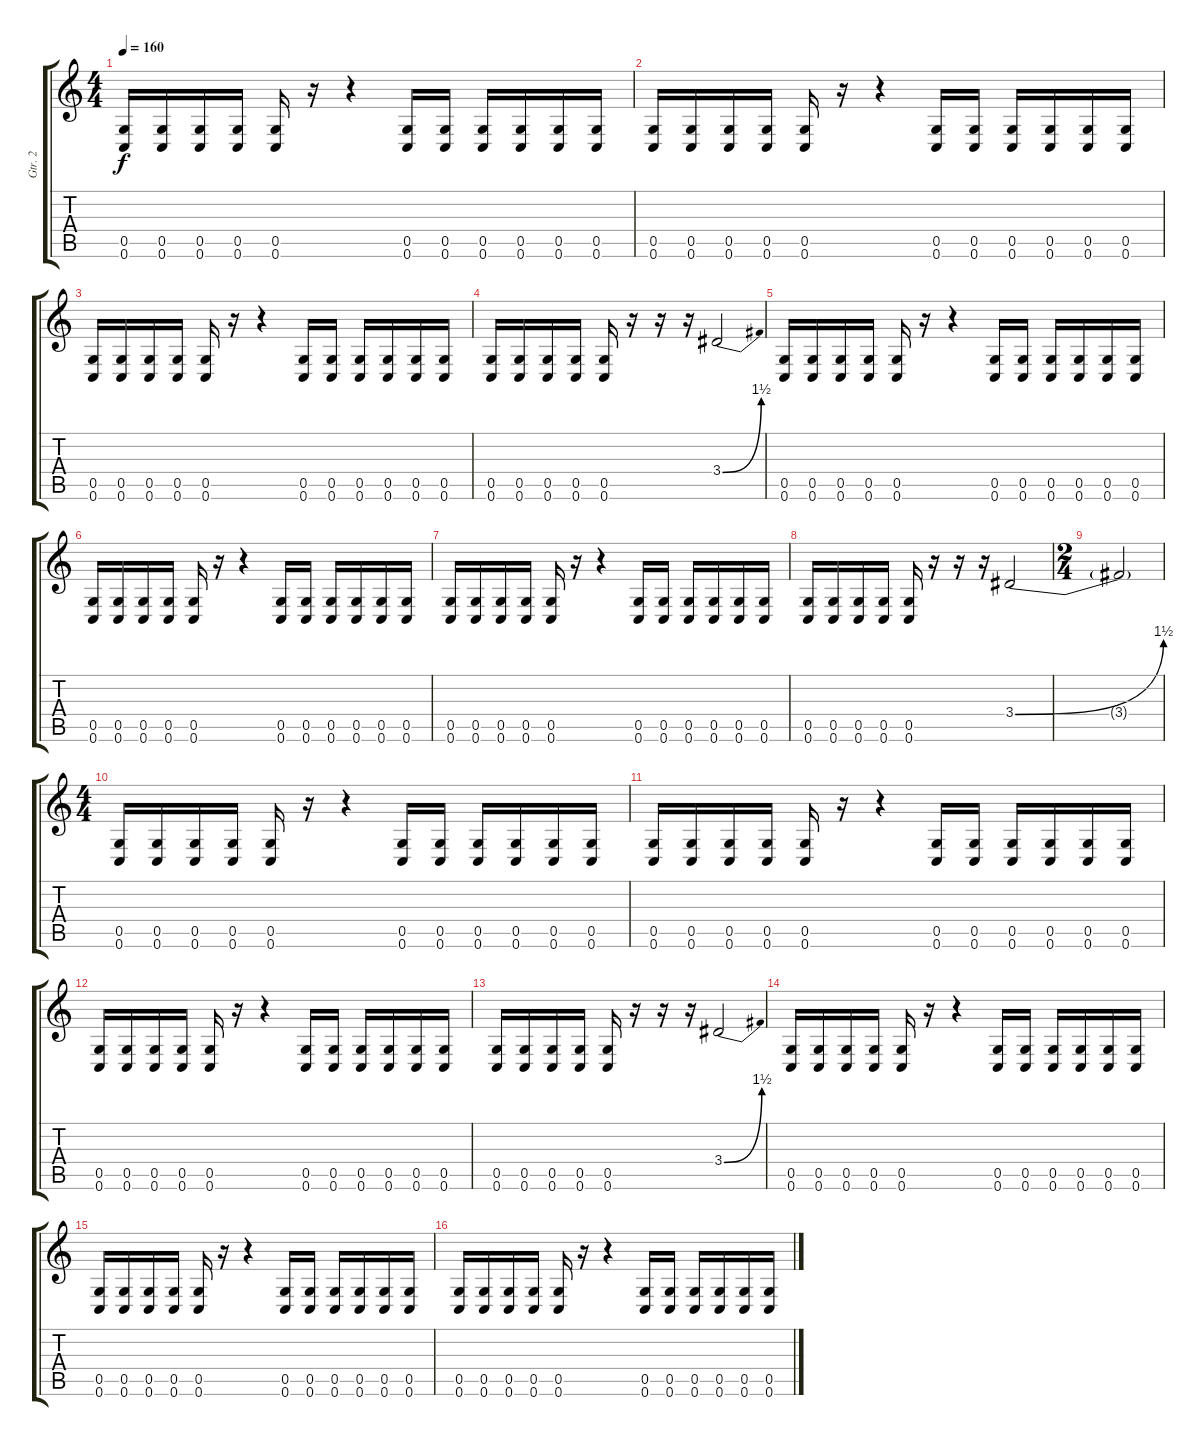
\track ("Gtr. 2" "Gtr. 2") {instrument distortionguitar}
\staff {score tabs}
\tuning (D4 A3 F3 C3 G2 C2) {hide}
\ts (4 4)
\tempo 160
\clef g2
\ks c
(0.5 0.6).16{dy f} (0.5 0.6).16 (0.5 0.6).16 (0.5 0.6).16 (0.5 0.6).16 r.16 r.4 (0.5 0.6).16 (0.5 0.6).16 (0.5 0.6).16 (0.5 0.6).16 (0.5 0.6).16 (0.5 0.6).16 |
(0.5 0.6).16 (0.5 0.6).16 (0.5 0.6).16 (0.5 0.6).16 (0.5 0.6).16 r.16 r.4 (0.5 0.6).16 (0.5 0.6).16 (0.5 0.6).16 (0.5 0.6).16 (0.5 0.6).16 (0.5 0.6).16 |
(0.5 0.6).16 (0.5 0.6).16 (0.5 0.6).16 (0.5 0.6).16 (0.5 0.6).16 r.16 r.4 (0.5 0.6).16 (0.5 0.6).16 (0.5 0.6).16 (0.5 0.6).16 (0.5 0.6).16 (0.5 0.6).16 |
(0.5 0.6).16 (0.5 0.6).16 (0.5 0.6).16 (0.5 0.6).16 (0.5 0.6).16 r.16 r.16 r.16 3.4{be (bend 0 0 60 6)}.2 |
(0.5 0.6).16 (0.5 0.6).16 (0.5 0.6).16 (0.5 0.6).16 (0.5 0.6).16 r.16 r.4 (0.5 0.6).16 (0.5 0.6).16 (0.5 0.6).16 (0.5 0.6).16 (0.5 0.6).16 (0.5 0.6).16 |
(0.5 0.6).16 (0.5 0.6).16 (0.5 0.6).16 (0.5 0.6).16 (0.5 0.6).16 r.16 r.4 (0.5 0.6).16 (0.5 0.6).16 (0.5 0.6).16 (0.5 0.6).16 (0.5 0.6).16 (0.5 0.6).16 |
(0.5 0.6).16 (0.5 0.6).16 (0.5 0.6).16 (0.5 0.6).16 (0.5 0.6).16 r.16 r.4 (0.5 0.6).16 (0.5 0.6).16 (0.5 0.6).16 (0.5 0.6).16 (0.5 0.6).16 (0.5 0.6).16 |
(0.5 0.6).16 (0.5 0.6).16 (0.5 0.6).16 (0.5 0.6).16 (0.5 0.6).16 r.16 r.16 r.16 3.4{be (bend 0 0 60 6)}.2 |
\ts (2 4)
3.4{t}.2 |
\ts (4 4)
(0.5 0.6).16 (0.5 0.6).16 (0.5 0.6).16 (0.5 0.6).16 (0.5 0.6).16 r.16 r.4 (0.5 0.6).16 (0.5 0.6).16 (0.5 0.6).16 (0.5 0.6).16 (0.5 0.6).16 (0.5 0.6).16 |
(0.5 0.6).16 (0.5 0.6).16 (0.5 0.6).16 (0.5 0.6).16 (0.5 0.6).16 r.16 r.4 (0.5 0.6).16 (0.5 0.6).16 (0.5 0.6).16 (0.5 0.6).16 (0.5 0.6).16 (0.5 0.6).16 |
(0.5 0.6).16 (0.5 0.6).16 (0.5 0.6).16 (0.5 0.6).16 (0.5 0.6).16 r.16 r.4 (0.5 0.6).16 (0.5 0.6).16 (0.5 0.6).16 (0.5 0.6).16 (0.5 0.6).16 (0.5 0.6).16 |
(0.5 0.6).16 (0.5 0.6).16 (0.5 0.6).16 (0.5 0.6).16 (0.5 0.6).16 r.16 r.16 r.16 3.4{be (bend 0 0 60 6)}.2 |
(0.5 0.6).16 (0.5 0.6).16 (0.5 0.6).16 (0.5 0.6).16 (0.5 0.6).16 r.16 r.4 (0.5 0.6).16 (0.5 0.6).16 (0.5 0.6).16 (0.5 0.6).16 (0.5 0.6).16 (0.5 0.6).16 |
(0.5 0.6).16 (0.5 0.6).16 (0.5 0.6).16 (0.5 0.6).16 (0.5 0.6).16 r.16 r.4 (0.5 0.6).16 (0.5 0.6).16 (0.5 0.6).16 (0.5 0.6).16 (0.5 0.6).16 (0.5 0.6).16 |
(0.5 0.6).16 (0.5 0.6).16 (0.5 0.6).16 (0.5 0.6).16 (0.5 0.6).16 r.16 r.4 (0.5 0.6).16 (0.5 0.6).16 (0.5 0.6).16 (0.5 0.6).16 (0.5 0.6).16 (0.5 0.6).16
